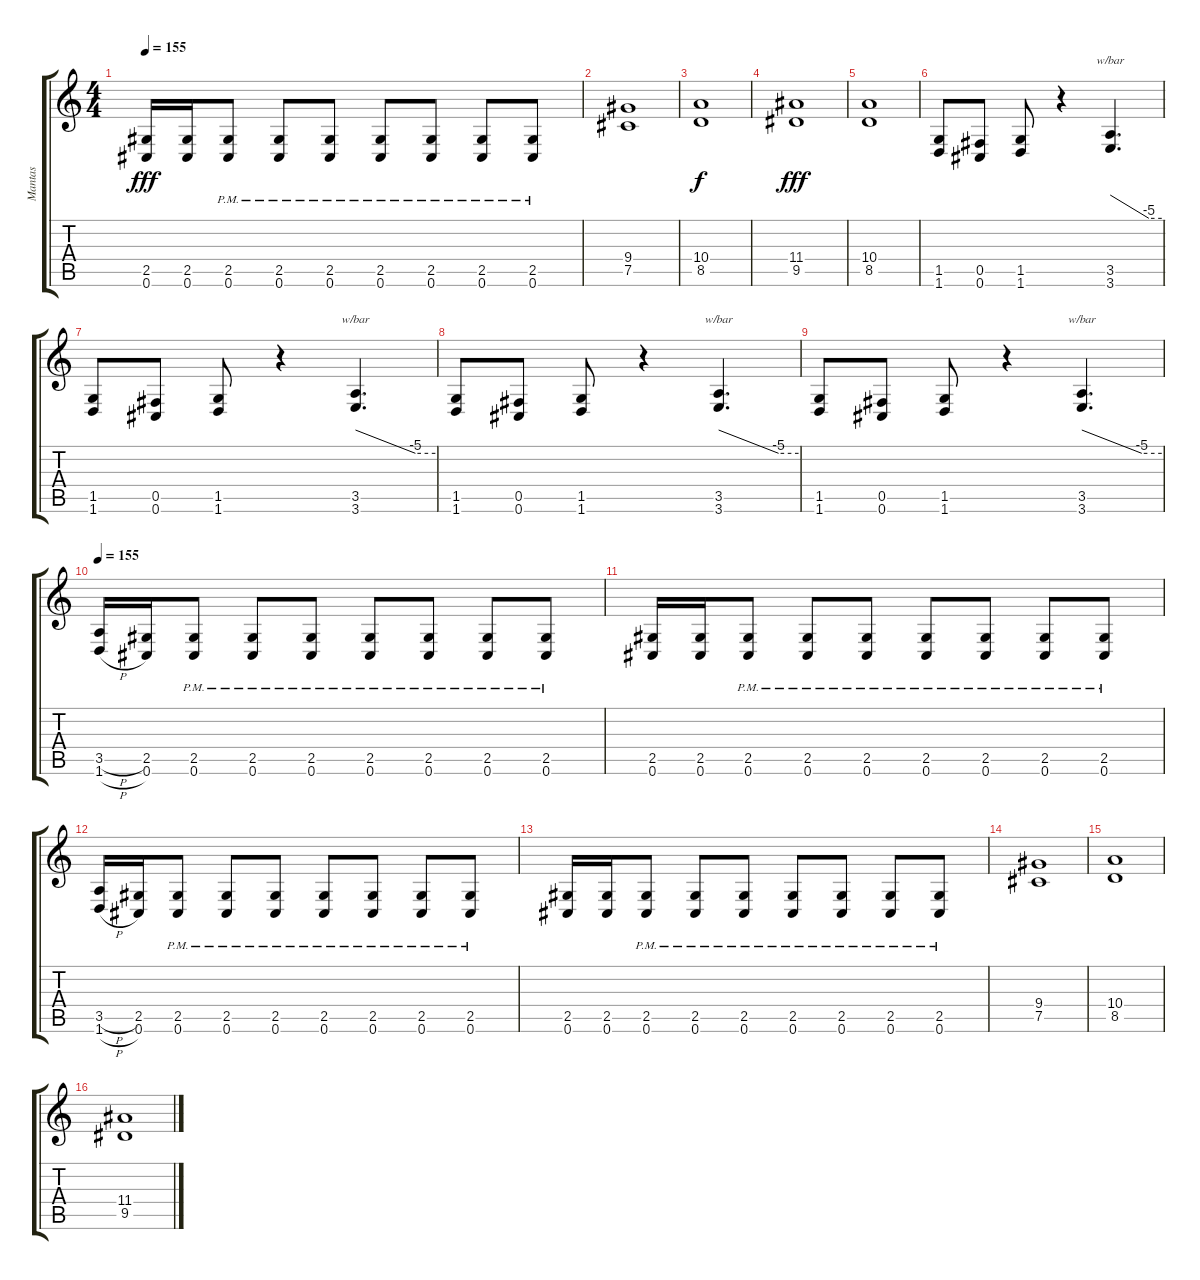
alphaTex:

\track ("Mantas" "Mantas") {instrument acousticguitarsteel}
\staff {score tabs}
\tuning (Db4 Ab3 E3 B2 Gb2 Db2) {hide}
\ts (4 4)
\tempo 155
\clef g2
\ks c
(2.5 0.6).16{dy fff} (2.5 0.6).16 (2.5{pm} 0.6{pm}).8 (2.5{pm} 0.6{pm}).8 (2.5{pm} 0.6{pm}).8 (2.5{pm} 0.6{pm}).8 (2.5{pm} 0.6{pm}).8 (2.5{pm} 0.6{pm}).8 (2.5{pm} 0.6{pm}).8 |
(9.4 7.5).1 |
(10.4 8.5).1{dy f} |
(11.4 9.5).1{dy fff} |
(10.4 8.5).1 |
(1.5 1.6).8 (0.5 0.6).8 (1.5 1.6).8 r.4 (3.5 3.6).4{d tbe (custom default 0 0 45 -20 60 -20)} |
(1.5 1.6).8 (0.5 0.6).8 (1.5 1.6).8 r.4 (3.5 3.6).4{d tbe (custom default 0 0 45 -20 60 -20)} |
(1.5 1.6).8 (0.5 0.6).8 (1.5 1.6).8 r.4 (3.5 3.6).4{d tbe (custom default 0 0 45 -20 60 -20)} |
(1.5 1.6).8 (0.5 0.6).8 (1.5 1.6).8 r.4 (3.5 3.6).4{d tbe (custom default 0 0 45 -20 60 -20)} |
\tempo 155
(3.5{h} 1.6{h}).16 (2.5 0.6).16 (2.5{pm} 0.6{pm}).8 (2.5{pm} 0.6{pm}).8 (2.5{pm} 0.6{pm}).8 (2.5{pm} 0.6{pm}).8 (2.5{pm} 0.6{pm}).8 (2.5{pm} 0.6{pm}).8 (2.5{pm} 0.6{pm}).8 |
(2.5 0.6).16 (2.5 0.6).16 (2.5{pm} 0.6{pm}).8 (2.5{pm} 0.6{pm}).8 (2.5{pm} 0.6{pm}).8 (2.5{pm} 0.6{pm}).8 (2.5{pm} 0.6{pm}).8 (2.5{pm} 0.6{pm}).8 (2.5{pm} 0.6{pm}).8 |
(3.5{h} 1.6{h}).16 (2.5 0.6).16 (2.5{pm} 0.6{pm}).8 (2.5{pm} 0.6{pm}).8 (2.5{pm} 0.6{pm}).8 (2.5{pm} 0.6{pm}).8 (2.5{pm} 0.6{pm}).8 (2.5{pm} 0.6{pm}).8 (2.5{pm} 0.6{pm}).8 |
(2.5 0.6).16 (2.5 0.6).16 (2.5{pm} 0.6{pm}).8 (2.5{pm} 0.6{pm}).8 (2.5{pm} 0.6{pm}).8 (2.5{pm} 0.6{pm}).8 (2.5{pm} 0.6{pm}).8 (2.5{pm} 0.6{pm}).8 (2.5{pm} 0.6{pm}).8 |
(9.4 7.5).1 |
(10.4 8.5).1 |
(11.4 9.5).1
